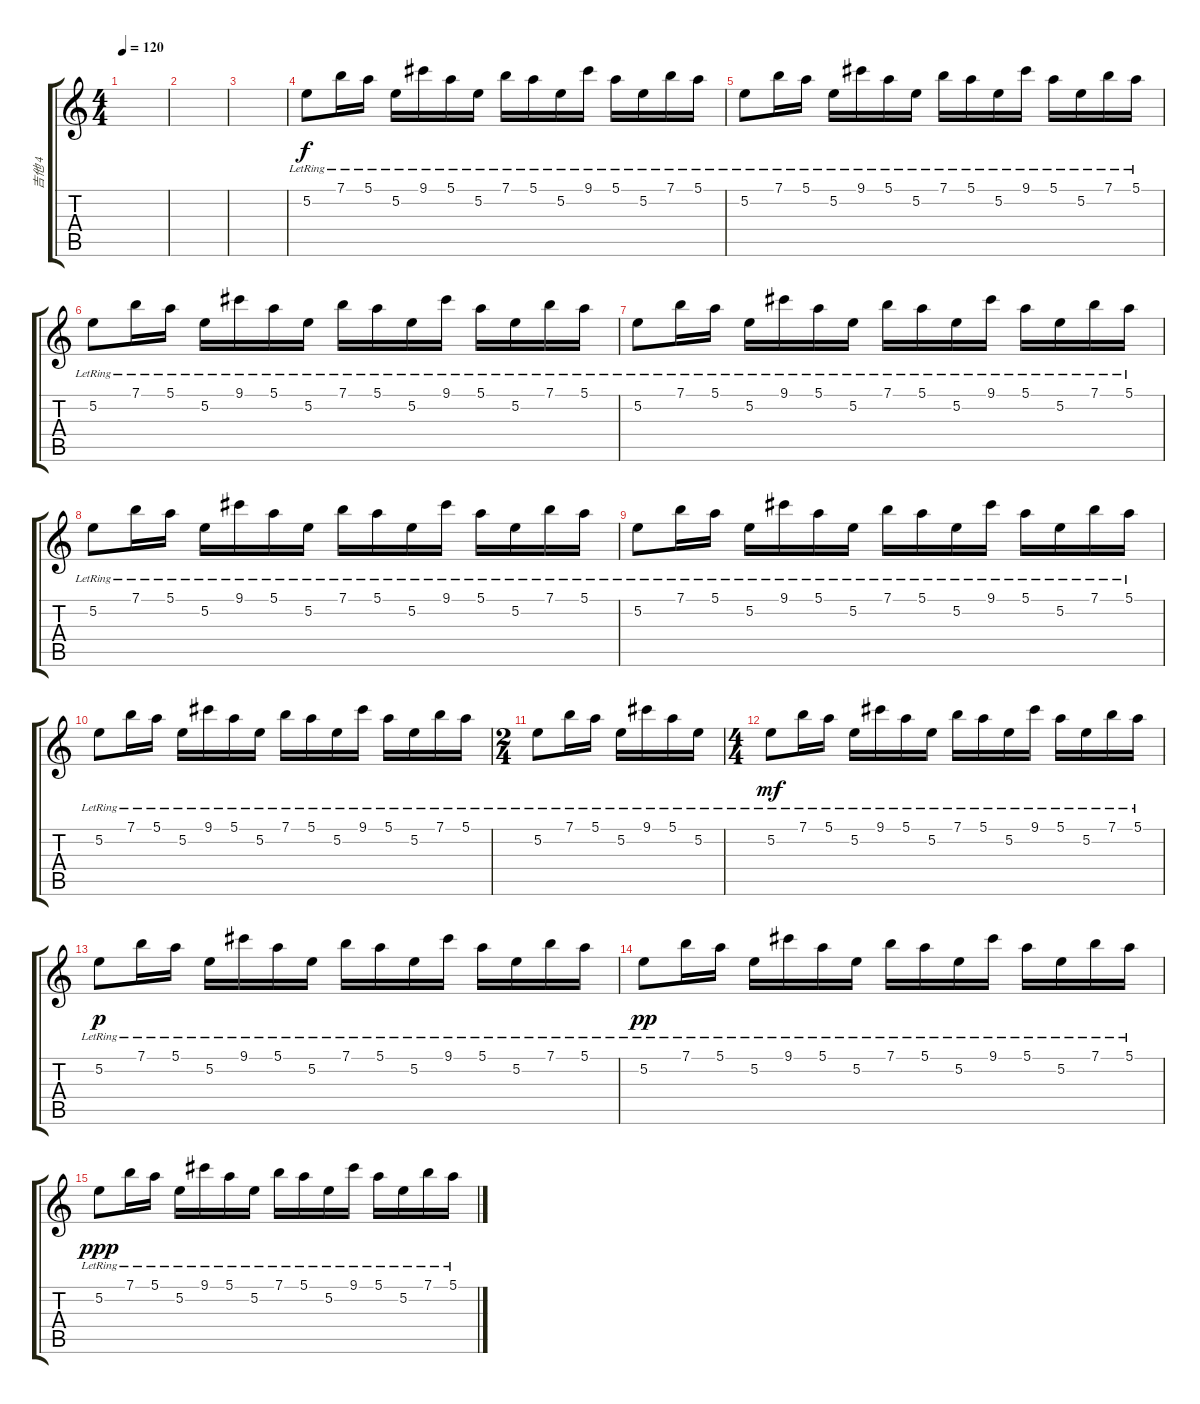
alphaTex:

\track ("吉他 4" "吉他 4") {instrument acousticguitarsteel}
\staff {score tabs}
\tuning (E4 B3 G3 D3 A2 E2) {hide}
\ts (4 4)
\tempo 120
\clef g2
\ks c
|
|
|
5.2{lr}.8 7.1{lr}.16 5.1{lr}.16 5.2{lr}.16 9.1{lr}.16 5.1{lr}.16 5.2{lr}.16 7.1{lr}.16 5.1{lr}.16 5.2{lr}.16 9.1{lr}.16 5.1{lr}.16 5.2{lr}.16 7.1{lr}.16 5.1{lr}.16 |
5.2{lr}.8 7.1{lr}.16 5.1{lr}.16 5.2{lr}.16 9.1{lr}.16 5.1{lr}.16 5.2{lr}.16 7.1{lr}.16 5.1{lr}.16 5.2{lr}.16 9.1{lr}.16 5.1{lr}.16 5.2{lr}.16 7.1{lr}.16 5.1{lr}.16 |
5.2{lr}.8 7.1{lr}.16 5.1{lr}.16 5.2{lr}.16 9.1{lr}.16 5.1{lr}.16 5.2{lr}.16 7.1{lr}.16 5.1{lr}.16 5.2{lr}.16 9.1{lr}.16 5.1{lr}.16 5.2{lr}.16 7.1{lr}.16 5.1{lr}.16 |
5.2{lr}.8 7.1{lr}.16 5.1{lr}.16 5.2{lr}.16 9.1{lr}.16 5.1{lr}.16 5.2{lr}.16 7.1{lr}.16 5.1{lr}.16 5.2{lr}.16 9.1{lr}.16 5.1{lr}.16 5.2{lr}.16 7.1{lr}.16 5.1{lr}.16 |
5.2{lr}.8 7.1{lr}.16 5.1{lr}.16 5.2{lr}.16 9.1{lr}.16 5.1{lr}.16 5.2{lr}.16 7.1{lr}.16 5.1{lr}.16 5.2{lr}.16 9.1{lr}.16 5.1{lr}.16 5.2{lr}.16 7.1{lr}.16 5.1{lr}.16 |
5.2{lr}.8 7.1{lr}.16 5.1{lr}.16 5.2{lr}.16 9.1{lr}.16 5.1{lr}.16 5.2{lr}.16 7.1{lr}.16 5.1{lr}.16 5.2{lr}.16 9.1{lr}.16 5.1{lr}.16 5.2{lr}.16 7.1{lr}.16 5.1{lr}.16 |
5.2{lr}.8 7.1{lr}.16 5.1{lr}.16 5.2{lr}.16 9.1{lr}.16 5.1{lr}.16 5.2{lr}.16 7.1{lr}.16 5.1{lr}.16 5.2{lr}.16 9.1{lr}.16 5.1{lr}.16 5.2{lr}.16 7.1{lr}.16 5.1{lr}.16 |
\ts (2 4)
5.2{lr}.8 7.1{lr}.16 5.1{lr}.16 5.2{lr}.16 9.1{lr}.16 5.1{lr}.16 5.2{lr}.16 |
\ts (4 4)
5.2{lr}.8{dy mf} 7.1{lr}.16 5.1{lr}.16 5.2{lr}.16 9.1{lr}.16 5.1{lr}.16 5.2{lr}.16 7.1{lr}.16 5.1{lr}.16 5.2{lr}.16 9.1{lr}.16 5.1{lr}.16 5.2{lr}.16 7.1{lr}.16 5.1{lr}.16 |
5.2{lr}.8{dy p} 7.1{lr}.16 5.1{lr}.16 5.2{lr}.16 9.1{lr}.16 5.1{lr}.16 5.2{lr}.16 7.1{lr}.16 5.1{lr}.16 5.2{lr}.16 9.1{lr}.16 5.1{lr}.16 5.2{lr}.16 7.1{lr}.16 5.1{lr}.16 |
5.2{lr}.8{dy pp} 7.1{lr}.16 5.1{lr}.16 5.2{lr}.16 9.1{lr}.16 5.1{lr}.16 5.2{lr}.16 7.1{lr}.16 5.1{lr}.16 5.2{lr}.16 9.1{lr}.16 5.1{lr}.16 5.2{lr}.16 7.1{lr}.16 5.1{lr}.16 |
5.2{lr}.8{dy ppp} 7.1{lr}.16 5.1{lr}.16 5.2{lr}.16 9.1{lr}.16 5.1{lr}.16 5.2{lr}.16 7.1{lr}.16 5.1{lr}.16 5.2{lr}.16 9.1{lr}.16 5.1{lr}.16 5.2{lr}.16 7.1{lr}.16 5.1{lr}.16
